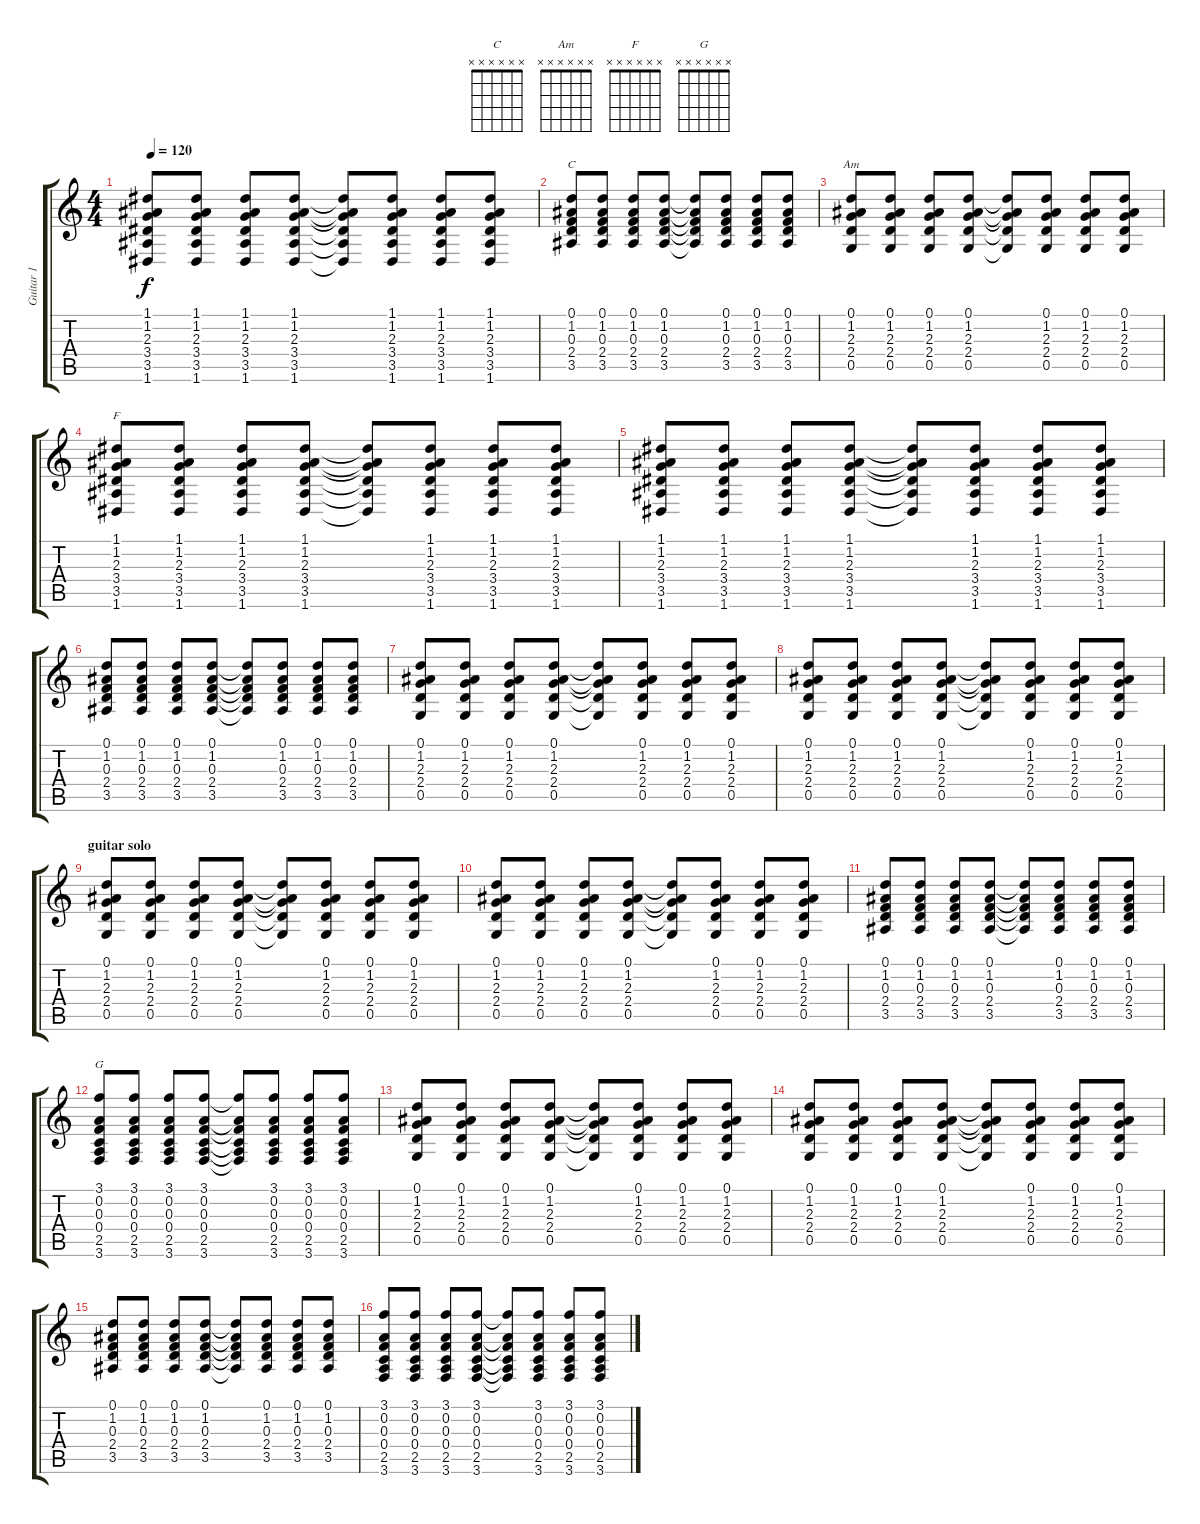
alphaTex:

\track ("Guitar 1" "Guitar 1") {instrument acousticguitarsteel}
\staff {score tabs}
\tuning (D4 A3 F3 C3 G2 D2) {hide}
\chord ("C" x x x x x x) {firstfret 0}
\chord ("Am" x x x x x x) {firstfret 0}
\chord ("F" x x x x x x) {firstfret 0}
\chord ("G" x x x x x x) {firstfret 0}
\ts (4 4)
\tempo 120
\clef g2
\ks c
(1.1 1.2 2.3 3.4 3.5 1.6).8{dy f} (1.1 1.2 2.3 3.4 3.5 1.6).8 (1.1 1.2 2.3 3.4 3.5 1.6).8 (1.1 1.2 2.3 3.4 3.5 1.6).8 (1.1{t} 1.2{t} 2.3{t} 3.4{t} 3.5{t} 1.6{t}).8 (1.1 1.2 2.3 3.4 3.5 1.6).8 (1.1 1.2 2.3 3.4 3.5 1.6).8 (1.1 1.2 2.3 3.4 3.5 1.6).8 |
(0.1 1.2 0.3 2.4 3.5).8{ch "C"} (0.1 1.2 0.3 2.4 3.5).8 (0.1 1.2 0.3 2.4 3.5).8 (0.1 1.2 0.3 2.4 3.5).8 (0.1{t} 1.2{t} 0.3{t} 2.4{t} 3.5{t}).8 (0.1 1.2 0.3 2.4 3.5).8 (0.1 1.2 0.3 2.4 3.5).8 (0.1 1.2 0.3 2.4 3.5).8 |
(0.1 1.2 2.3 2.4 0.5).8{ch "Am"} (0.1 1.2 2.3 2.4 0.5).8 (0.1 1.2 2.3 2.4 0.5).8 (0.1 1.2 2.3 2.4 0.5).8 (0.1{t} 1.2{t} 2.3{t} 2.4{t} 0.5{t}).8 (0.1 1.2 2.3 2.4 0.5).8 (0.1 1.2 2.3 2.4 0.5).8 (0.1 1.2 2.3 2.4 0.5).8 |
(1.1 1.2 2.3 3.4 3.5 1.6).8{ch "F"} (1.1 1.2 2.3 3.4 3.5 1.6).8 (1.1 1.2 2.3 3.4 3.5 1.6).8 (1.1 1.2 2.3 3.4 3.5 1.6).8 (1.1{t} 1.2{t} 2.3{t} 3.4{t} 3.5{t} 1.6{t}).8 (1.1 1.2 2.3 3.4 3.5 1.6).8 (1.1 1.2 2.3 3.4 3.5 1.6).8 (1.1 1.2 2.3 3.4 3.5 1.6).8 |
(1.1 1.2 2.3 3.4 3.5 1.6).8 (1.1 1.2 2.3 3.4 3.5 1.6).8 (1.1 1.2 2.3 3.4 3.5 1.6).8 (1.1 1.2 2.3 3.4 3.5 1.6).8 (1.1{t} 1.2{t} 2.3{t} 3.4{t} 3.5{t} 1.6{t}).8 (1.1 1.2 2.3 3.4 3.5 1.6).8 (1.1 1.2 2.3 3.4 3.5 1.6).8 (1.1 1.2 2.3 3.4 3.5 1.6).8 |
(0.1 1.2 0.3 2.4 3.5).8 (0.1 1.2 0.3 2.4 3.5).8 (0.1 1.2 0.3 2.4 3.5).8 (0.1 1.2 0.3 2.4 3.5).8 (0.1{t} 1.2{t} 0.3{t} 2.4{t} 3.5{t}).8 (0.1 1.2 0.3 2.4 3.5).8 (0.1 1.2 0.3 2.4 3.5).8 (0.1 1.2 0.3 2.4 3.5).8 |
(0.1 1.2 2.3 2.4 0.5).8 (0.1 1.2 2.3 2.4 0.5).8 (0.1 1.2 2.3 2.4 0.5).8 (0.1 1.2 2.3 2.4 0.5).8 (0.1{t} 1.2{t} 2.3{t} 2.4{t} 0.5{t}).8 (0.1 1.2 2.3 2.4 0.5).8 (0.1 1.2 2.3 2.4 0.5).8 (0.1 1.2 2.3 2.4 0.5).8 |
(0.1 1.2 2.3 2.4 0.5).8 (0.1 1.2 2.3 2.4 0.5).8 (0.1 1.2 2.3 2.4 0.5).8 (0.1 1.2 2.3 2.4 0.5).8 (0.1{t} 1.2{t} 2.3{t} 2.4{t} 0.5{t}).8 (0.1 1.2 2.3 2.4 0.5).8 (0.1 1.2 2.3 2.4 0.5).8 (0.1 1.2 2.3 2.4 0.5).8 |
\section ("" "guitar solo")
(0.1 1.2 2.3 2.4 0.5).8 (0.1 1.2 2.3 2.4 0.5).8 (0.1 1.2 2.3 2.4 0.5).8 (0.1 1.2 2.3 2.4 0.5).8 (0.1{t} 1.2{t} 2.3{t} 2.4{t} 0.5{t}).8 (0.1 1.2 2.3 2.4 0.5).8 (0.1 1.2 2.3 2.4 0.5).8 (0.1 1.2 2.3 2.4 0.5).8 |
(0.1 1.2 2.3 2.4 0.5).8 (0.1 1.2 2.3 2.4 0.5).8 (0.1 1.2 2.3 2.4 0.5).8 (0.1 1.2 2.3 2.4 0.5).8 (0.1{t} 1.2{t} 2.3{t} 2.4{t} 0.5{t}).8 (0.1 1.2 2.3 2.4 0.5).8 (0.1 1.2 2.3 2.4 0.5).8 (0.1 1.2 2.3 2.4 0.5).8 |
(0.1 1.2 0.3 2.4 3.5).8 (0.1 1.2 0.3 2.4 3.5).8 (0.1 1.2 0.3 2.4 3.5).8 (0.1 1.2 0.3 2.4 3.5).8 (0.1{t} 1.2{t} 0.3{t} 2.4{t} 3.5{t}).8 (0.1 1.2 0.3 2.4 3.5).8 (0.1 1.2 0.3 2.4 3.5).8 (0.1 1.2 0.3 2.4 3.5).8 |
(3.1 0.2 0.3 0.4 2.5 3.6).8{ch "G"} (3.1 0.2 0.3 0.4 2.5 3.6).8 (3.1 0.2 0.3 0.4 2.5 3.6).8 (3.1 0.2 0.3 0.4 2.5 3.6).8 (3.1{t} 0.2{t} 0.3{t} 0.4{t} 2.5{t} 3.6{t}).8 (3.1 0.2 0.3 0.4 2.5 3.6).8 (3.1 0.2 0.3 0.4 2.5 3.6).8 (3.1 0.2 0.3 0.4 2.5 3.6).8 |
(0.1 1.2 2.3 2.4 0.5).8 (0.1 1.2 2.3 2.4 0.5).8 (0.1 1.2 2.3 2.4 0.5).8 (0.1 1.2 2.3 2.4 0.5).8 (0.1{t} 1.2{t} 2.3{t} 2.4{t} 0.5{t}).8 (0.1 1.2 2.3 2.4 0.5).8 (0.1 1.2 2.3 2.4 0.5).8 (0.1 1.2 2.3 2.4 0.5).8 |
(0.1 1.2 2.3 2.4 0.5).8 (0.1 1.2 2.3 2.4 0.5).8 (0.1 1.2 2.3 2.4 0.5).8 (0.1 1.2 2.3 2.4 0.5).8 (0.1{t} 1.2{t} 2.3{t} 2.4{t} 0.5{t}).8 (0.1 1.2 2.3 2.4 0.5).8 (0.1 1.2 2.3 2.4 0.5).8 (0.1 1.2 2.3 2.4 0.5).8 |
(0.1 1.2 0.3 2.4 3.5).8 (0.1 1.2 0.3 2.4 3.5).8 (0.1 1.2 0.3 2.4 3.5).8 (0.1 1.2 0.3 2.4 3.5).8 (0.1{t} 1.2{t} 0.3{t} 2.4{t} 3.5{t}).8 (0.1 1.2 0.3 2.4 3.5).8 (0.1 1.2 0.3 2.4 3.5).8 (0.1 1.2 0.3 2.4 3.5).8 |
(3.1 0.2 0.3 0.4 2.5 3.6).8 (3.1 0.2 0.3 0.4 2.5 3.6).8 (3.1 0.2 0.3 0.4 2.5 3.6).8 (3.1 0.2 0.3 0.4 2.5 3.6).8 (3.1{t} 0.2{t} 0.3{t} 0.4{t} 2.5{t} 3.6{t}).8 (3.1 0.2 0.3 0.4 2.5 3.6).8 (3.1 0.2 0.3 0.4 2.5 3.6).8 (3.1 0.2 0.3 0.4 2.5 3.6).8
